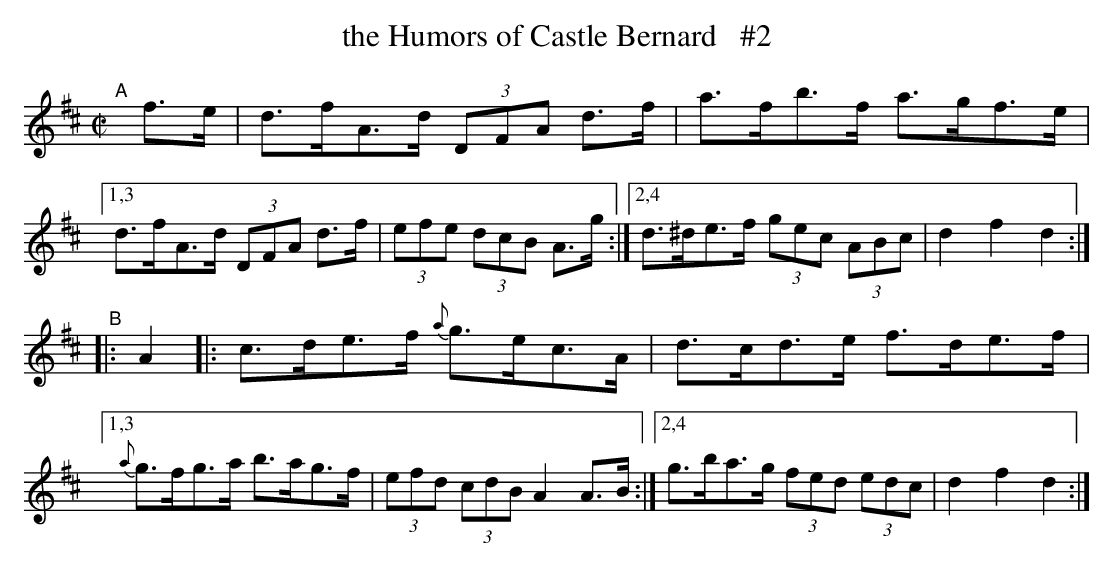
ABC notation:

X:1
T: the Humors of Castle Bernard   #2
M: C|
L: 1/8
K: D
"^A"[|] f>e \
| d>fA>d (3DFA d>f | a>fb>f a>gf>e |\
[1,3 d>fA>d (3DFA d>f | (3efe (3dcB A>g :|\
[2,4 d>^de>f (3gec (3ABc | d2 f2 d2 :|
"^B"|: A2 \
|: c>de>f {a}g>ec>A | d>cd>e f>de>f |\
[1,3 {a}g>fg>a b>ag>f | (3efd (3cdB A2 A>B :|\
[2,4 g>ba>g (3fed (3edc | d2 f2 d2 :|
